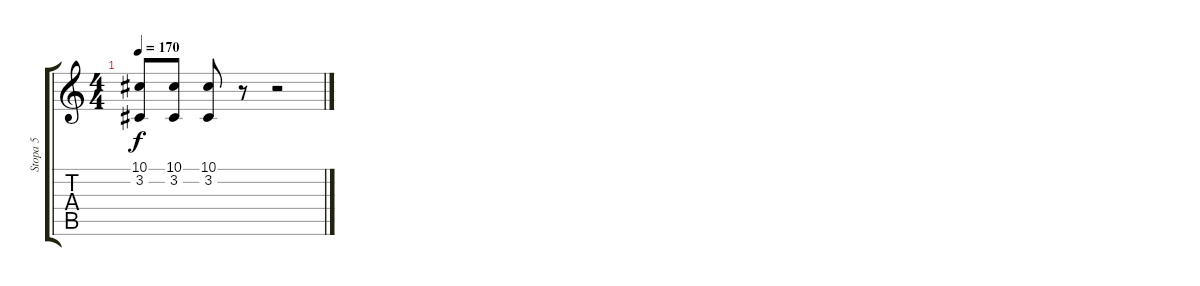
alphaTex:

\track ("Stopa 5" "Stopa 5") {instrument stringensemble1}
\staff {score tabs}
\tuning (Eb4 Bb3 Gb3 Db3 Ab2 Eb2) {hide}
\ts (4 4)
\tempo 170
\clef g2
\ks c
(10.1 3.2).8{dy f} (10.1 3.2).8 (10.1 3.2).8 r.8 r.2
